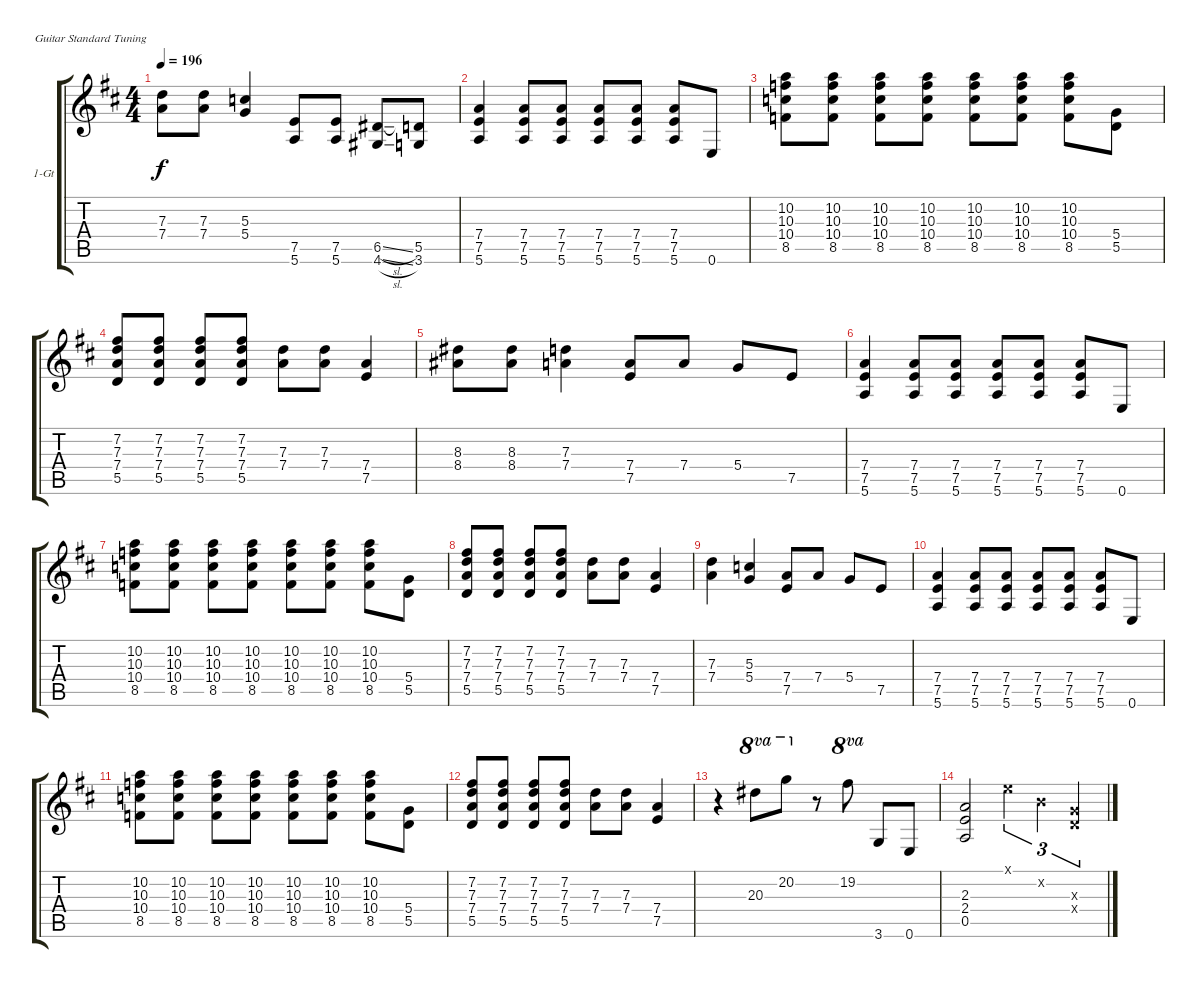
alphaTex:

\defaultSystemsLayout 4
\bracketExtendMode groupsimilarinstruments
\firstSystemTrackNameOrientation horizontal
\otherSystemsTrackNameOrientation horizontal
\track ("1 Guitar" "1-Gt") {instrument distortionguitar}
\staff {score tabs}
\tuning (E4 B3 G3 D3 A2 E2)
\ts (4 4)
\tempo 196
\clef g2
\ks d
(7.3 7.4).8{dy f} (7.3 7.4).8 (5.4 5.3).4 (5.6 7.5).8 (5.6 7.5).8 (4.6{sl} 6.5{sl}).8 (3.6 5.5).8 |
(5.6 7.5 7.4).4 (5.6 7.5 7.4).8 (5.6 7.5 7.4).8 (5.6 7.5 7.4).8 (5.6 7.5 7.4).8 (5.6 7.5 7.4).8 0.6.8 |
(8.5 10.4 10.3 10.2).8 (8.5 10.4 10.3 10.2).8 (8.5 10.4 10.3 10.2).8 (8.5 10.4 10.3 10.2).8 (8.5 10.4 10.3 10.2).8 (8.5 10.4 10.3 10.2).8 (8.5 10.4 10.3 10.2).8 (5.5 5.4).8 |
(5.5 7.4 7.3 7.2).8 (5.5 7.4 7.3 7.2).8 (5.5 7.4 7.3 7.2).8 (5.5 7.4 7.3 7.2).8 (7.4 7.3).8 (7.4 7.3).8 (7.4 7.5).4 |
(8.4 8.3).8 (8.3 8.4).8 (7.4 7.3).4 (7.4 7.5).8 7.4.8 5.4.8 7.5.8 |
(5.6 7.5 7.4).4 (5.6 7.5 7.4).8 (5.6 7.5 7.4).8 (5.6 7.5 7.4).8 (5.6 7.5 7.4).8 (5.6 7.5 7.4).8 0.6.8 |
(8.5 10.4 10.3 10.2).8 (8.5 10.4 10.3 10.2).8 (8.5 10.4 10.3 10.2).8 (8.5 10.4 10.3 10.2).8 (8.5 10.4 10.3 10.2).8 (8.5 10.4 10.3 10.2).8 (8.5 10.4 10.3 10.2).8 (5.5 5.4).8 |
(5.5 7.4 7.3 7.2).8 (5.5 7.4 7.3 7.2).8 (5.5 7.4 7.3 7.2).8 (5.5 7.4 7.3 7.2).8 (7.4 7.3).8 (7.4 7.3).8 (7.4 7.5).4 |
(7.4 7.3).4 (5.3 5.4).4 (7.5 7.4).8 7.4.8 5.4.8 7.5.8 |
(5.6 7.5 7.4).4 (5.6 7.5 7.4).8 (5.6 7.5 7.4).8 (5.6 7.5 7.4).8 (5.6 7.5 7.4).8 (5.6 7.5 7.4).8 0.6.8 |
(8.5 10.4 10.3 10.2).8 (8.5 10.4 10.3 10.2).8 (8.5 10.4 10.3 10.2).8 (8.5 10.4 10.3 10.2).8 (8.5 10.4 10.3 10.2).8 (8.5 10.4 10.3 10.2).8 (8.5 10.4 10.3 10.2).8 (5.5 5.4).8 |
(5.5 7.4 7.3 7.2).8 (5.5 7.4 7.3 7.2).8 (5.5 7.4 7.3 7.2).8 (5.5 7.4 7.3 7.2).8 (7.4 7.3).8 (7.4 7.3).8 (7.4 7.5).4 |
r.4 20.3.8{ot 8va} 20.2.8{ot 8va} r.8 19.2.8{ot 8va} 3.6.8 0.6.8 |
(0.5 2.4 2.3).2 0.1{x}.4{tu (3 2)} 0.2{x}.4{tu (3 2)} (0.3{x} 0.4{x}).4{tu (3 2)}
